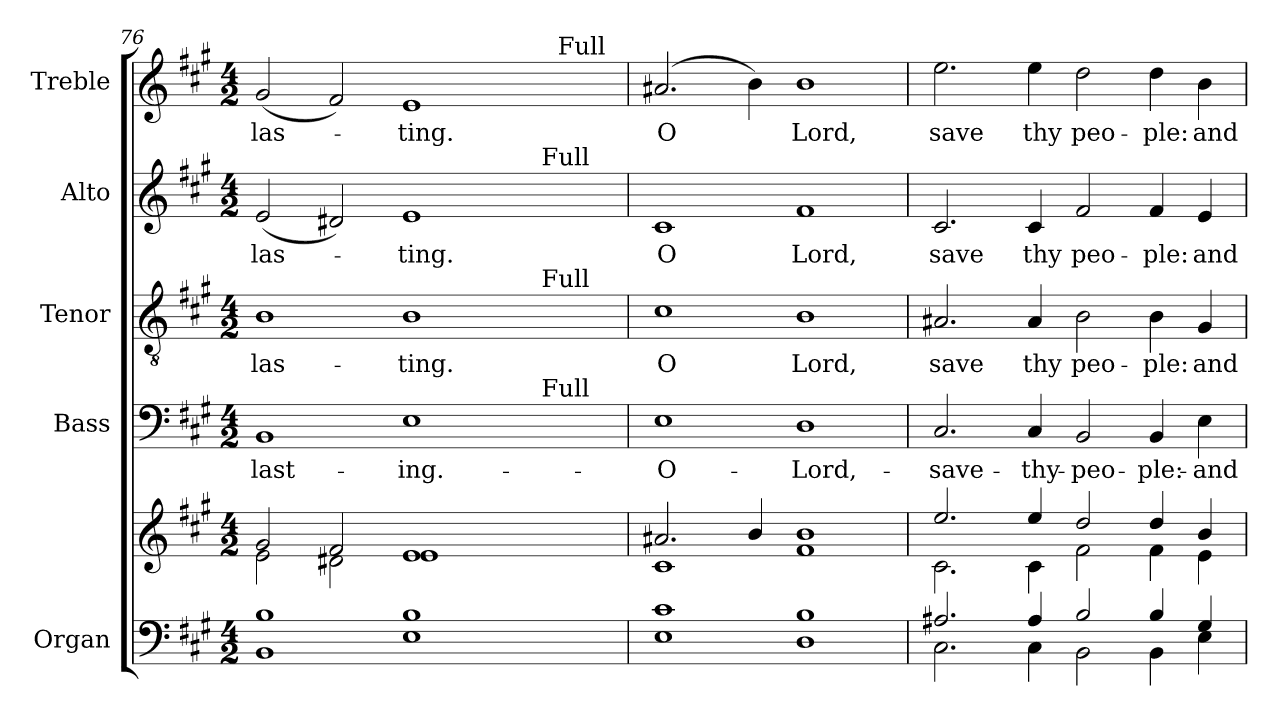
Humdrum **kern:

**kern	**kern	**kern	**text	**kern	**text	**kern	**text	**kern	**text
*part5	*part5	*part4	*part4	*part3	*part3	*part2	*part2	*part1	*part1
*staff6	*staff5	*staff4	*staff4	*staff3	*staff3	*staff2	*staff2	*staff1	*staff1
*I"Organ	*	*I"Bass	*	*I"Tenor	*	*I"Alto	*	*I"Treble	*
*I'Org.	*	*I'B.	*	*I'T.	*	*I'A.	*	*I'Tr.	*
*clefF4	*clefG2	*clefF4	*	*clefGv2	*	*clefG2	*	*clefG2	*
*	*	*	*	*ITrd7c12	*	*	*	*	*
*k[f#c#g#]	*k[f#c#g#]	*k[f#c#g#]	*	*k[f#c#g#]	*	*k[f#c#g#]	*	*k[f#c#g#]	*
*A:	*A:	*A:	*	*A:	*	*A:	*	*A:	*
*M4/2	*M4/2	*M4/2	*	*M4/2	*	*M4/2	*	*M4/2	*
=76	=76	=76	=76	=76	=76	=76	=76	=76	=76
*^	*^	*	*	*	*	*	*	*	*
!	!	!	!	!	!LO:LY:b:color=#000000	!	!	!	!	!	!
!	!	!	!	!	!	!	!LO:LY:b:color=#000000	!	!	!	!
!	!	!	!	!	!	!	!	!	!LO:LY:b:color=#000000	!	!
!	!	!	!	!	!	!	!	!	!	!	!LO:LY:b:color=#000000
*	*	*	*	*^	*	*^	*	*^	*	*^	*
1Bi	1BBi	2g#i/	2ei\	1BBi	1ryy	-last-	1BBi	1ryy	-las-	(2ei/	1ryy	-las-	(2g#i/	1ryy	-las-
.	.	2f#i/	2d#Xi\	.	.	.	.	.	.	2d#Xi/)	.	.	2f#i/)	.	.
!	!	!	!	!	!	!LO:LY:b:color=#000000	!	!	!	!	!	!	!	!	!
!	!	!	!	!	!	!	!	!	!LO:LY:b:color=#000000	!	!	!	!	!	!
!	!	!	!	!	!	!	!	!	!	!	!	!LO:LY:b:color=#000000	!	!	!
!	!	!	!	!	!	!	!	!	!	!	!	!	!	!	!LO:LY:b:color=#000000
1Bi	1Ei	1ei	1ei	1Ei	2ryy	-ing.-	1BBi	2ryy	-ting.	1ei	2ryy	-ting.	1ei	2ryy	-ting.
.	.	.	.	.	8ryy	.	.	8ryy	.	.	8ryy	.	.	8ryy	.
.	.	.	.	.	16ryy	.	.	16ryy	.	.	16ryy	.	.	16ryy	.
.	.	.	.	.	64ryy	.	.	64ryy	.	.	64ryy	.	.	32ryy	.
.	.	.	.	.	256ryy	.	.	256ryy	.	.	256ryy	.	.	.	.
!	!	!	!	!	!	!	!	!	!	!	!LO:TX:a:t=Full	!	!	!	!
!	!	!	!	!	!	!	!	!LO:TX:a:t=Full	!	!	!	!	!	!	!
!	!	!	!	!	!LO:TX:a:t=Full	!	!	!	!	!	!	!	!	!	!
.	.	.	.	.	4ryy	.	.	4ryy	.	.	4ryy	.	.	.	.
.	.	.	.	.	.	.	.	.	.	.	.	.	.	128...ryy	.
!	!	!	!	!	!	!	!	!	!	!	!	!	!	!LO:TX:a:t=Full	!
.	.	.	.	.	.	.	.	.	.	.	.	.	.	4ryy	.
.	.	.	.	.	32ryy	.	.	32ryy	.	.	32ryy	.	.	.	.
.	.	.	.	.	.	.	.	.	.	.	.	.	.	64ryy	.
.	.	.	.	.	128.ryy	.	.	128.ryy	.	.	128.ryy	.	.	.	.
.	.	.	.	.	.	.	.	.	.	.	.	.	.	1024ryy	.
*	*	*	*	*v	*v	*	*	*	*	*v	*v	*	*v	*v	*
*	*	*	*	*	*	*v	*v	*	*	*	*	*
=77	=77	=77	=77	=77	=77	=77	=77	=77	=77	=77	=77
*	*	*	*	*^	*	*^	*	*^	*	*^	*
!	!	!	!	!	!	!LO:LY:b:color=#000000	!	!	!	!	!	!	!	!	!
*	*	*	*	*v	*v	*	*	*	*	*v	*v	*	*v	*v	*
*	*	*	*	*	*	*v	*v	*	*	*	*	*
*	*	*	*	*^	*	*^	*	*^	*	*^	*
!	!	!	!	!	!	!	!	!	!LO:LY:b:color=#000000	!	!	!	!	!	!
*	*	*	*	*v	*v	*	*	*	*	*v	*v	*	*v	*v	*
*	*	*	*	*	*	*v	*v	*	*	*	*	*
*	*	*	*	*^	*	*^	*	*^	*	*^	*
!	!	!	!	!	!	!	!	!	!	!	!	!LO:LY:b:color=#000000	!	!	!
*	*	*	*	*v	*v	*	*	*	*	*v	*v	*	*v	*v	*
*	*	*	*	*	*	*v	*v	*	*	*	*	*
*	*	*	*	*^	*	*^	*	*^	*	*^	*
!	!	!	!	!	!	!	!	!	!	!	!	!	!	!	!LO:LY:b:color=#000000
*	*	*	*	*v	*v	*	*	*	*	*v	*v	*	*v	*v	*
*	*	*	*	*	*	*v	*v	*	*	*	*	*
1c#i	1Ei	2.a#Xi/	1c#i	1Ei	-O-	1C#i	O	1c#i	O	(2.a#Xi/	O
.	.	4bi/	.	.	.	.	.	.	.	4bi\)	.
!	!	!	!	!	!LO:LY:b:color=#000000	!	!	!	!	!	!
!	!	!	!	!	!	!	!LO:LY:b:color=#000000	!	!	!	!
!	!	!	!	!	!	!	!	!	!LO:LY:b:color=#000000	!	!
!	!	!	!	!	!	!	!	!	!	!	!LO:LY:b:color=#000000
1Bi	1Di	1bi	1f#i	1Di	-Lord,-	1BBi	Lord,	1f#i	Lord,	1bi	Lord,
=78	=78	=78	=78	=78	=78	=78	=78	=78	=78	=78	=78
!	!	!	!	!	!LO:LY:b:color=#000000	!	!	!	!	!	!
!	!	!	!	!	!	!	!LO:LY:b:color=#000000	!	!	!	!
!	!	!	!	!	!	!	!	!	!LO:LY:b:color=#000000	!	!
!	!	!	!	!	!	!	!	!	!	!	!LO:LY:b:color=#000000
2.A#Xi/	2.C#i\	2.eei/	2.c#i\	2.C#i/	-save-	2.AA#Xi/	save	2.c#i/	save	2.eei\	save
!	!	!	!	!	!LO:LY:b:color=#000000	!	!	!	!	!	!
!	!	!	!	!	!	!	!LO:LY:b:color=#000000	!	!	!	!
!	!	!	!	!	!	!	!	!	!LO:LY:b:color=#000000	!	!
!	!	!	!	!	!	!	!	!	!	!	!LO:LY:b:color=#000000
4A#i/	4C#i\	4eei/	4c#i\	4C#i/	-thy-	4AA#i/	thy	4c#i/	thy	4eei\	thy
!	!	!	!	!	!LO:LY:b:color=#000000	!	!	!	!	!	!
!	!	!	!	!	!	!	!LO:LY:b:color=#000000	!	!	!	!
!	!	!	!	!	!	!	!	!	!LO:LY:b:color=#000000	!	!
!	!	!	!	!	!	!	!	!	!	!	!LO:LY:b:color=#000000
2Bi/	2BBi\	2ddi/	2f#i\	2BBi/	-peo-	2BBi\	peo-	2f#i/	peo-	2ddi\	peo-
!	!	!	!	!	!LO:LY:b:color=#000000	!	!	!	!	!	!
!	!	!	!	!	!	!	!LO:LY:b:color=#000000	!	!	!	!
!	!	!	!	!	!	!	!	!	!LO:LY:b:color=#000000	!	!
!	!	!	!	!	!	!	!	!	!	!	!LO:LY:b:color=#000000
4Bi/	4BBi\	4ddi/	4f#i\	4BBi/	-ple:-	4BBi\	-ple:	4f#i/	-ple:	4ddi\	-ple:
!	!	!	!	!	!LO:LY:b:color=#000000	!	!	!	!	!	!
!	!	!	!	!	!	!	!LO:LY:b:color=#000000	!	!	!	!
!	!	!	!	!	!	!	!	!	!LO:LY:b:color=#000000	!	!
!	!	!	!	!	!	!	!	!	!	!	!LO:LY:b:color=#000000
4G#i/	4Ei\	4bi/	4ei\	4Ei\	-and-	4GG#i/	and	4ei/	and	4bi\	and
*v	*v	*	*	*	*	*	*	*	*	*	*
*	*v	*v	*	*	*	*	*	*	*	*
=	=	=	=	=	=	=	=	=	=
*-	*-	*-	*-	*-	*-	*-	*-	*-	*-
